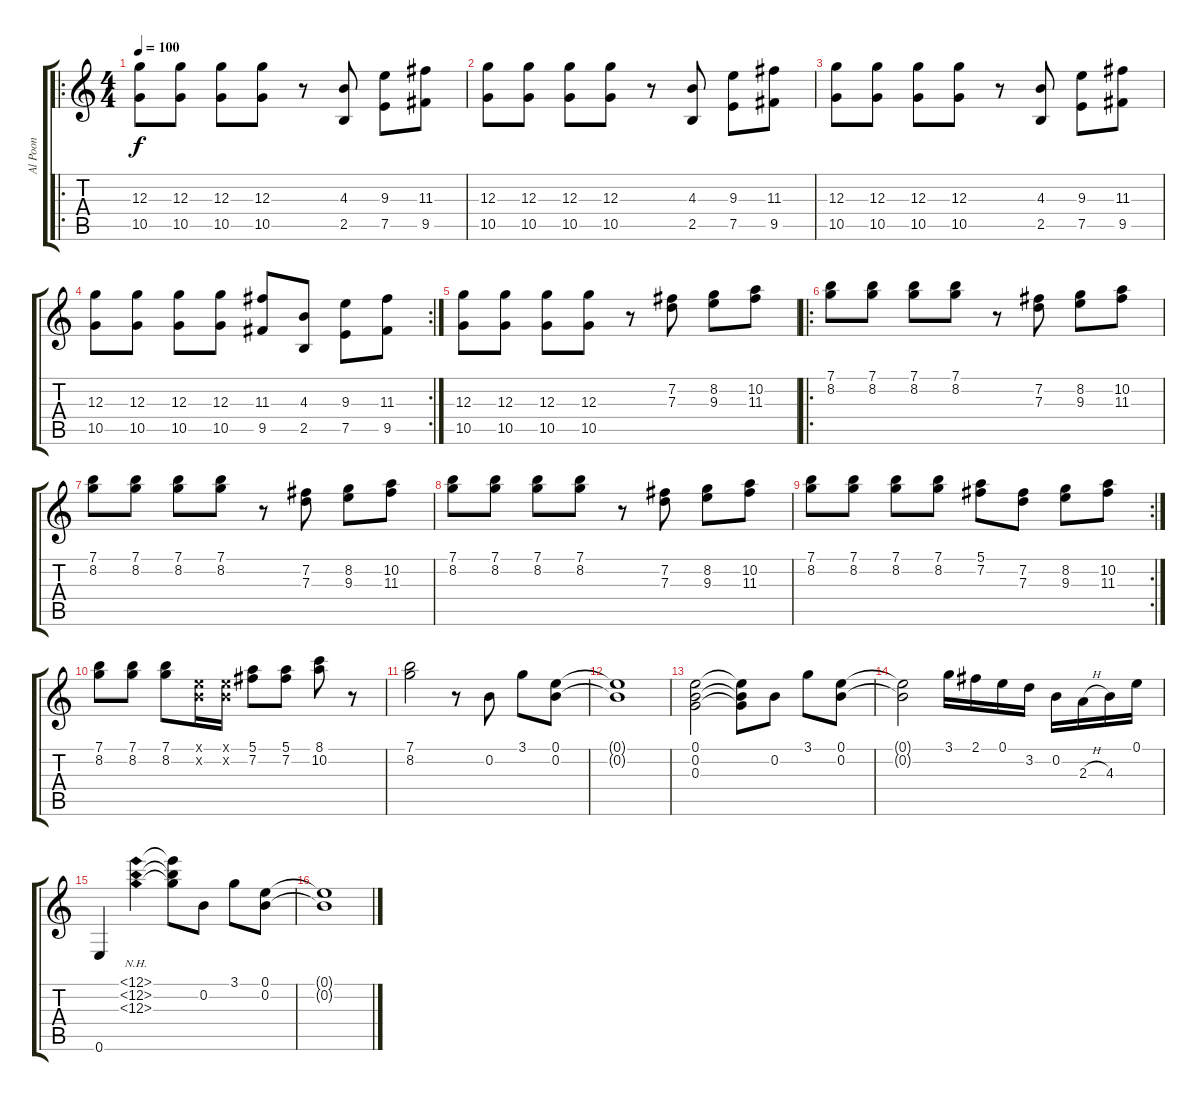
\track ("Al Poon" "Al Poon") {instrument acousticguitarsteel}
\staff {score tabs}
\tuning (E4 B3 G3 D3 A2 E2) {hide}
\ro
\ts (4 4)
\tempo 100
\clef g2
\ks c
(12.3 10.5).8{dy f} (12.3 10.5).8 (12.3 10.5).8 (12.3 10.5).8 r.8 (4.3 2.5).8 (9.3 7.5).8 (11.3 9.5).8 |
(12.3 10.5).8 (12.3 10.5).8 (12.3 10.5).8 (12.3 10.5).8 r.8 (4.3 2.5).8 (9.3 7.5).8 (11.3 9.5).8 |
(12.3 10.5).8 (12.3 10.5).8 (12.3 10.5).8 (12.3 10.5).8 r.8 (4.3 2.5).8 (9.3 7.5).8 (11.3 9.5).8 |
\rc 2
(12.3 10.5).8 (12.3 10.5).8 (12.3 10.5).8 (12.3 10.5).8 (11.3 9.5).8 (4.3 2.5).8 (9.3 7.5).8 (11.3 9.5).8 |
(12.3 10.5).8 (12.3 10.5).8 (12.3 10.5).8 (12.3 10.5).8 r.8 (7.2 7.3).8 (8.2 9.3).8 (10.2 11.3).8 |
\ro
(7.1 8.2).8 (7.1 8.2).8 (7.1 8.2).8 (7.1 8.2).8 r.8 (7.2 7.3).8 (8.2 9.3).8 (10.2 11.3).8 |
(7.1 8.2).8 (7.1 8.2).8 (7.1 8.2).8 (7.1 8.2).8 r.8 (7.2 7.3).8 (8.2 9.3).8 (10.2 11.3).8 |
(7.1 8.2).8 (7.1 8.2).8 (7.1 8.2).8 (7.1 8.2).8 r.8 (7.2 7.3).8 (8.2 9.3).8 (10.2 11.3).8 |
\rc 2
(7.1 8.2).8 (7.1 8.2).8 (7.1 8.2).8 (7.1 8.2).8 (5.1 7.2).8 (7.2 7.3).8 (8.2 9.3).8 (10.2 11.3).8 |
(7.1 8.2).8 (7.1 8.2).8 (7.1 8.2).8 (0.1{x} 0.2{x}).16 (0.1{x} 0.2{x}).16 (5.1 7.2).8 (5.1 7.2).8 (8.1 10.2).8 r.8 |
(7.1 8.2).2 r.8 0.2.8 3.1.8 (0.1 0.2).8 |
(0.1{t} 0.2{t}).1 |
(0.1 0.2 0.3).2 (0.1{t} 0.2{t} 0.3{t}).8 0.2.8 3.1.8 (0.1 0.2).8 |
(0.1{t} 0.2{t}).2 3.1.16 2.1.16 0.1.16 3.2.16 0.2.16 2.3{h}.16 4.3.16 0.1.16 |
0.6.4 (12.1{nh} 12.2{nh} 12.3{nh}).4 (12.1{t} 12.2{t} 12.3{t}).8 0.2.8 3.1.8 (0.1 0.2).8 |
(0.1{t} 0.2{t}).1
